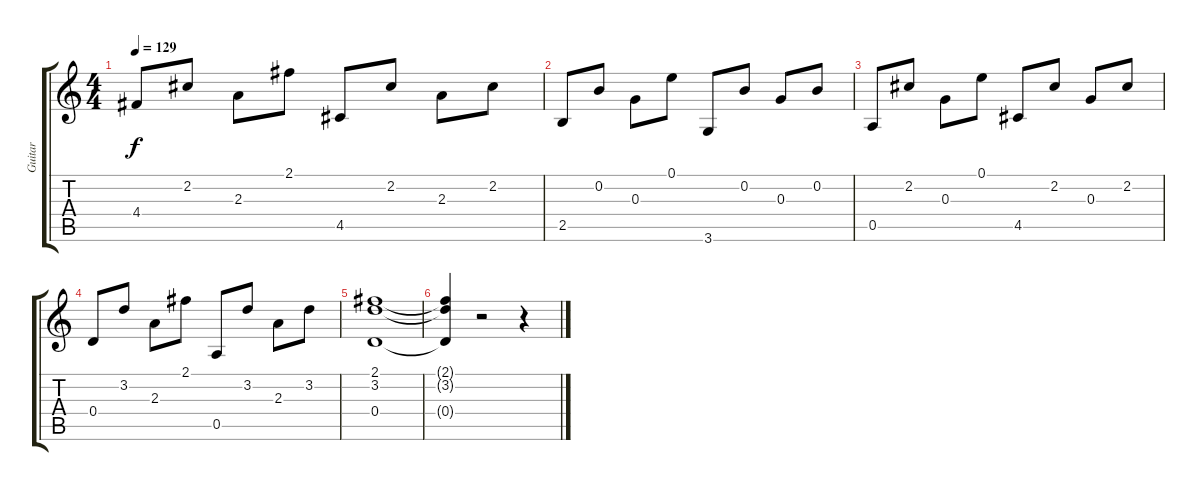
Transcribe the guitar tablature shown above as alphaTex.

\track ("Guitar" "Guitar") {instrument acousticguitarsteel}
\staff {score tabs}
\tuning (E4 B3 G3 D3 A2 E2) {hide}
\ts (4 4)
\tempo 129
\clef g2
\ks c
4.4.8{dy f} 2.2.8 2.3.8 2.1.8 4.5.8 2.2.8 2.3.8 2.2.8 |
2.5.8 0.2.8 0.3.8 0.1.8 3.6.8 0.2.8 0.3.8 0.2.8 |
0.5.8 2.2.8 0.3.8 0.1.8 4.5.8 2.2.8 0.3.8 2.2.8 |
0.4.8 3.2.8 2.3.8 2.1.8 0.5.8 3.2.8 2.3.8 3.2.8 |
(2.1 3.2 0.4).1 |
(2.1{t} 3.2{t} 0.4{t}).4 r.2 r.4
